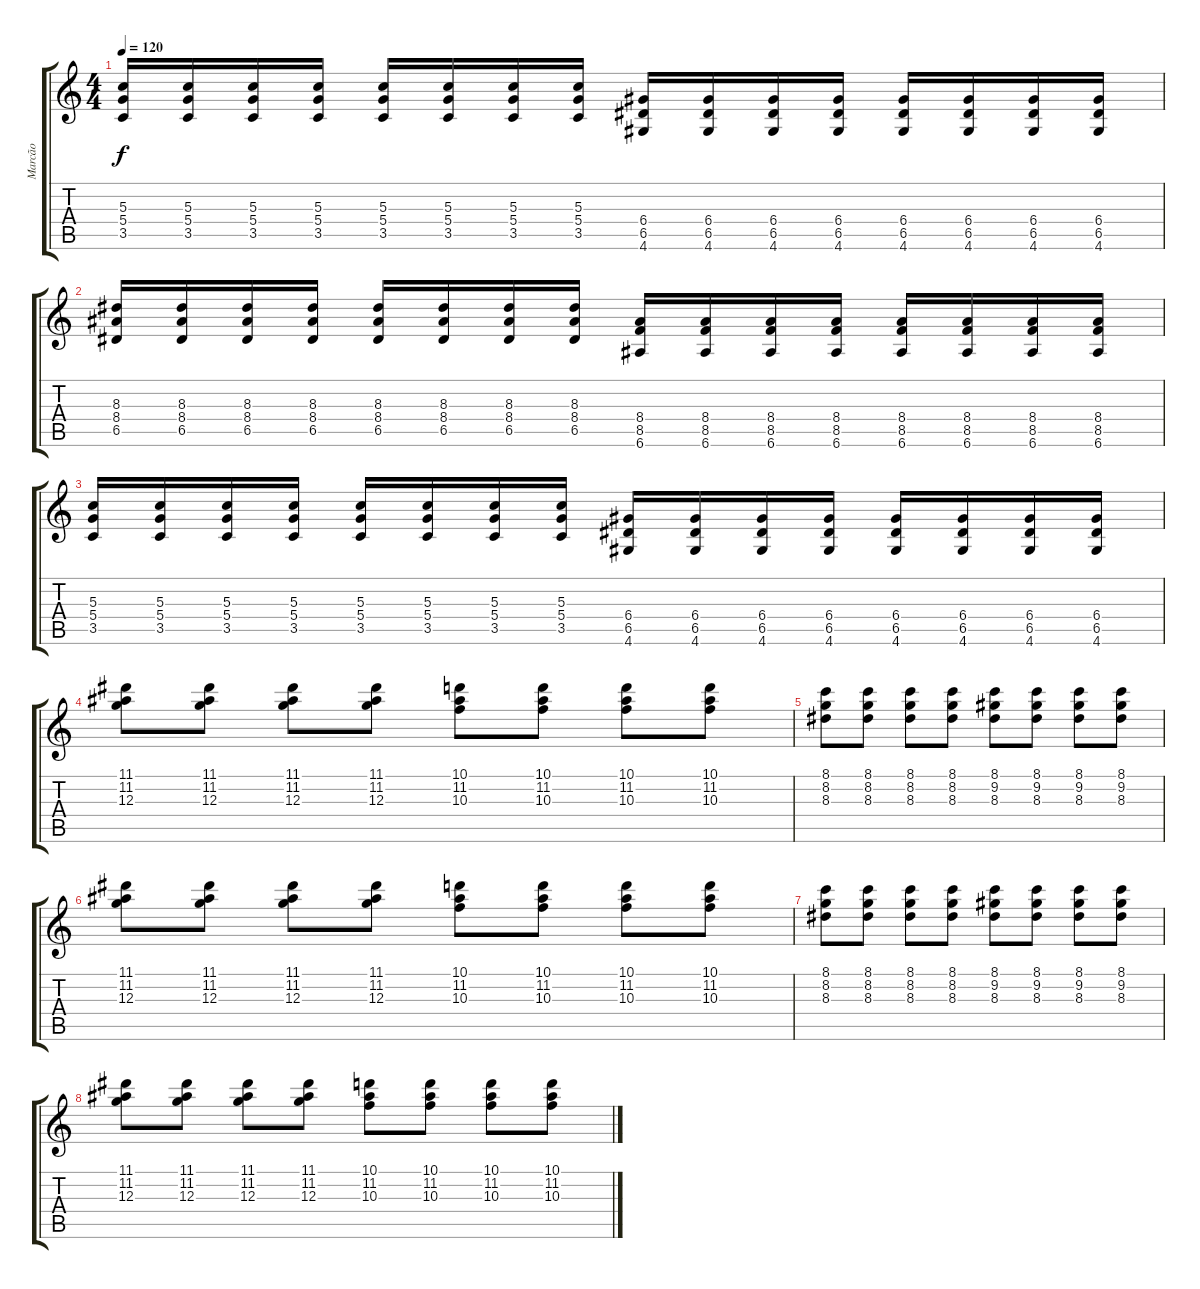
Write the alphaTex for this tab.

\track ("Marcão" "Marcão") {instrument electricguitarclean}
\staff {score tabs}
\tuning (E4 B3 G3 D3 A2 E2) {hide}
\ts (4 4)
\tempo 120
\clef g2
\ks c
(5.3 5.4 3.5).16{dy f} (5.3 5.4 3.5).16 (5.3 5.4 3.5).16 (5.3 5.4 3.5).16 (5.3 5.4 3.5).16 (5.3 5.4 3.5).16 (5.3 5.4 3.5).16 (5.3 5.4 3.5).16 (6.4 6.5 4.6).16 (6.4 6.5 4.6).16 (6.4 6.5 4.6).16 (6.4 6.5 4.6).16 (6.4 6.5 4.6).16 (6.4 6.5 4.6).16 (6.4 6.5 4.6).16 (6.4 6.5 4.6).16 |
(8.3 8.4 6.5).16 (8.3 8.4 6.5).16 (8.3 8.4 6.5).16 (8.3 8.4 6.5).16 (8.3 8.4 6.5).16 (8.3 8.4 6.5).16 (8.3 8.4 6.5).16 (8.3 8.4 6.5).16 (8.4 8.5 6.6).16 (8.4 8.5 6.6).16 (8.4 8.5 6.6).16 (8.4 8.5 6.6).16 (8.4 8.5 6.6).16 (8.4 8.5 6.6).16 (8.4 8.5 6.6).16 (8.4 8.5 6.6).16 |
(5.3 5.4 3.5).16 (5.3 5.4 3.5).16 (5.3 5.4 3.5).16 (5.3 5.4 3.5).16 (5.3 5.4 3.5).16 (5.3 5.4 3.5).16 (5.3 5.4 3.5).16 (5.3 5.4 3.5).16 (6.4 6.5 4.6).16 (6.4 6.5 4.6).16 (6.4 6.5 4.6).16 (6.4 6.5 4.6).16 (6.4 6.5 4.6).16 (6.4 6.5 4.6).16 (6.4 6.5 4.6).16 (6.4 6.5 4.6).16 |
(11.1 11.2 12.3).8 (11.1 11.2 12.3).8 (11.1 11.2 12.3).8 (11.1 11.2 12.3).8 (10.1 11.2 10.3).8 (10.1 11.2 10.3).8 (10.1 11.2 10.3).8 (10.1 11.2 10.3).8 |
(8.1 8.2 8.3).8 (8.1 8.2 8.3).8 (8.1 8.2 8.3).8 (8.1 8.2 8.3).8 (8.1 9.2 8.3).8 (8.1 9.2 8.3).8 (8.1 9.2 8.3).8 (8.1 9.2 8.3).8 |
(11.1 11.2 12.3).8 (11.1 11.2 12.3).8 (11.1 11.2 12.3).8 (11.1 11.2 12.3).8 (10.1 11.2 10.3).8 (10.1 11.2 10.3).8 (10.1 11.2 10.3).8 (10.1 11.2 10.3).8 |
(8.1 8.2 8.3).8 (8.1 8.2 8.3).8 (8.1 8.2 8.3).8 (8.1 8.2 8.3).8 (8.1 9.2 8.3).8 (8.1 9.2 8.3).8 (8.1 9.2 8.3).8 (8.1 9.2 8.3).8 |
(11.1 11.2 12.3).8 (11.1 11.2 12.3).8 (11.1 11.2 12.3).8 (11.1 11.2 12.3).8 (10.1 11.2 10.3).8 (10.1 11.2 10.3).8 (10.1 11.2 10.3).8 (10.1 11.2 10.3).8
